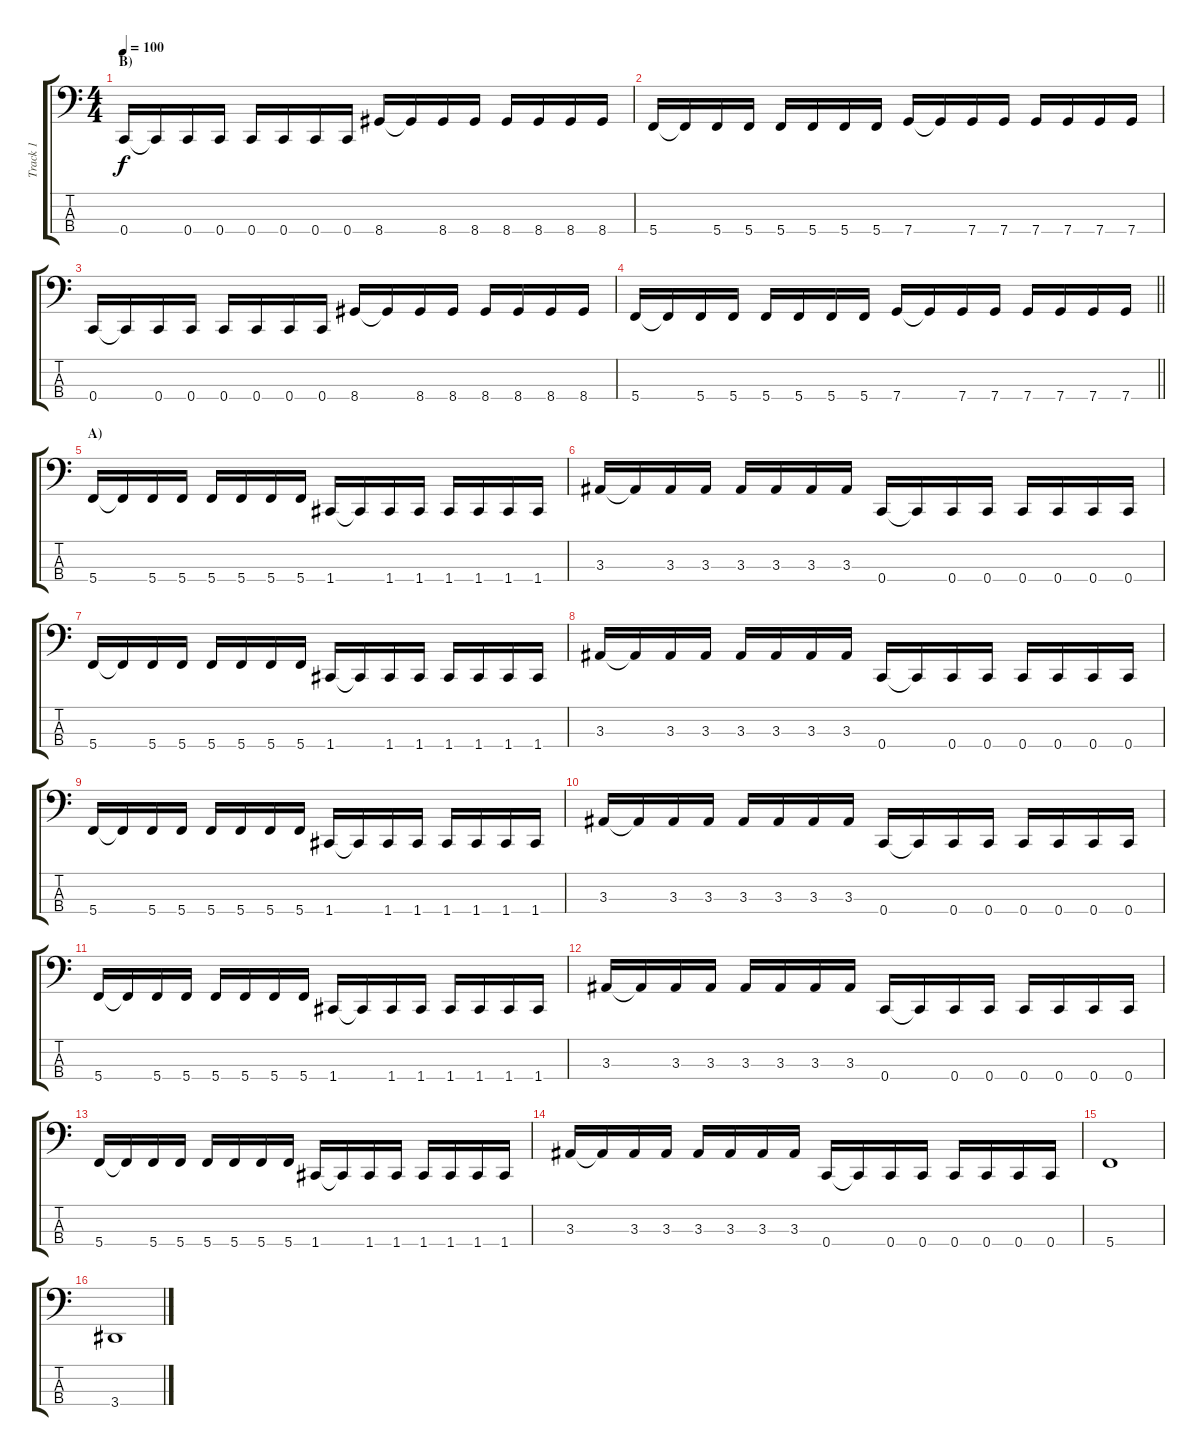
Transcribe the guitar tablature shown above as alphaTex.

\track ("Track 1" "Track 1") {instrument electricbassfinger}
\staff {score tabs}
\tuning (F2 C2 G1 C1) {hide}
\ts (4 4)
\section ("" "B)")
\tempo 100
\clef f4
\ks c
0.4.16{dy f} 0.4{t}.16 0.4.16 0.4.16 0.4.16 0.4.16 0.4.16 0.4.16 8.4.16 8.4{t}.16 8.4.16 8.4.16 8.4.16 8.4.16 8.4.16 8.4.16 |
5.4.16 5.4{t}.16 5.4.16 5.4.16 5.4.16 5.4.16 5.4.16 5.4.16 7.4.16 7.4{t}.16 7.4.16 7.4.16 7.4.16 7.4.16 7.4.16 7.4.16 |
0.4.16 0.4{t}.16 0.4.16 0.4.16 0.4.16 0.4.16 0.4.16 0.4.16 8.4.16 8.4{t}.16 8.4.16 8.4.16 8.4.16 8.4.16 8.4.16 8.4.16 |
\barLineRight lightlight
5.4.16 5.4{t}.16 5.4.16 5.4.16 5.4.16 5.4.16 5.4.16 5.4.16 7.4.16 7.4{t}.16 7.4.16 7.4.16 7.4.16 7.4.16 7.4.16 7.4.16 |
\section ("" "A)")
5.4.16 5.4{t}.16 5.4.16 5.4.16 5.4.16 5.4.16 5.4.16 5.4.16 1.4.16 1.4{t}.16 1.4.16 1.4.16 1.4.16 1.4.16 1.4.16 1.4.16 |
3.3.16 3.3{t}.16 3.3.16 3.3.16 3.3.16 3.3.16 3.3.16 3.3.16 0.4.16 0.4{t}.16 0.4.16 0.4.16 0.4.16 0.4.16 0.4.16 0.4.16 |
5.4.16 5.4{t}.16 5.4.16 5.4.16 5.4.16 5.4.16 5.4.16 5.4.16 1.4.16 1.4{t}.16 1.4.16 1.4.16 1.4.16 1.4.16 1.4.16 1.4.16 |
3.3.16 3.3{t}.16 3.3.16 3.3.16 3.3.16 3.3.16 3.3.16 3.3.16 0.4.16 0.4{t}.16 0.4.16 0.4.16 0.4.16 0.4.16 0.4.16 0.4.16 |
5.4.16 5.4{t}.16 5.4.16 5.4.16 5.4.16 5.4.16 5.4.16 5.4.16 1.4.16 1.4{t}.16 1.4.16 1.4.16 1.4.16 1.4.16 1.4.16 1.4.16 |
3.3.16 3.3{t}.16 3.3.16 3.3.16 3.3.16 3.3.16 3.3.16 3.3.16 0.4.16 0.4{t}.16 0.4.16 0.4.16 0.4.16 0.4.16 0.4.16 0.4.16 |
5.4.16 5.4{t}.16 5.4.16 5.4.16 5.4.16 5.4.16 5.4.16 5.4.16 1.4.16 1.4{t}.16 1.4.16 1.4.16 1.4.16 1.4.16 1.4.16 1.4.16 |
3.3.16 3.3{t}.16 3.3.16 3.3.16 3.3.16 3.3.16 3.3.16 3.3.16 0.4.16 0.4{t}.16 0.4.16 0.4.16 0.4.16 0.4.16 0.4.16 0.4.16 |
5.4.16 5.4{t}.16 5.4.16 5.4.16 5.4.16 5.4.16 5.4.16 5.4.16 1.4.16 1.4{t}.16 1.4.16 1.4.16 1.4.16 1.4.16 1.4.16 1.4.16 |
3.3.16 3.3{t}.16 3.3.16 3.3.16 3.3.16 3.3.16 3.3.16 3.3.16 0.4.16 0.4{t}.16 0.4.16 0.4.16 0.4.16 0.4.16 0.4.16 0.4.16 |
5.4.1 |
3.4.1
